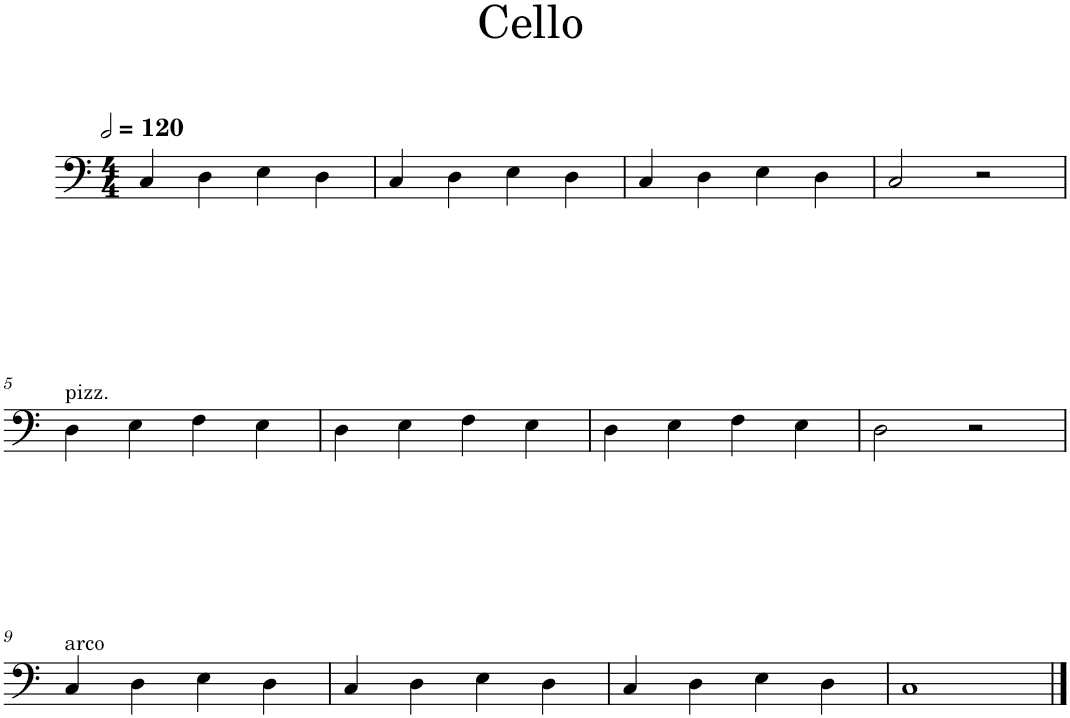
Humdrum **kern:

**kern
*part1
*staff1
*I"Violoncelle
*I'Vlc
*clefF4
*k[]
*M4/4
*MM240
=1
4C/
4D\
4E\
4D\
=2
4C/
4D\
4E\
4D\
=3
4C/
4D\
4E\
4D\
=4
2C/
2r
!!LO:LB:g=z
=5
!LO:TX:a:t=pizz.
4D\
4E\
4F\
4E\
=6
4D\
4E\
4F\
4E\
=7
4D\
4E\
4F\
4E\
=8
2D\
2r
!!LO:LB:g=z
=9
!LO:TX:a:t=arco
4C/
4D\
4E\
4D\
=10
4C/
4D\
4E\
4D\
=11
4C/
4D\
4E\
4D\
=12
1C
==
*-
